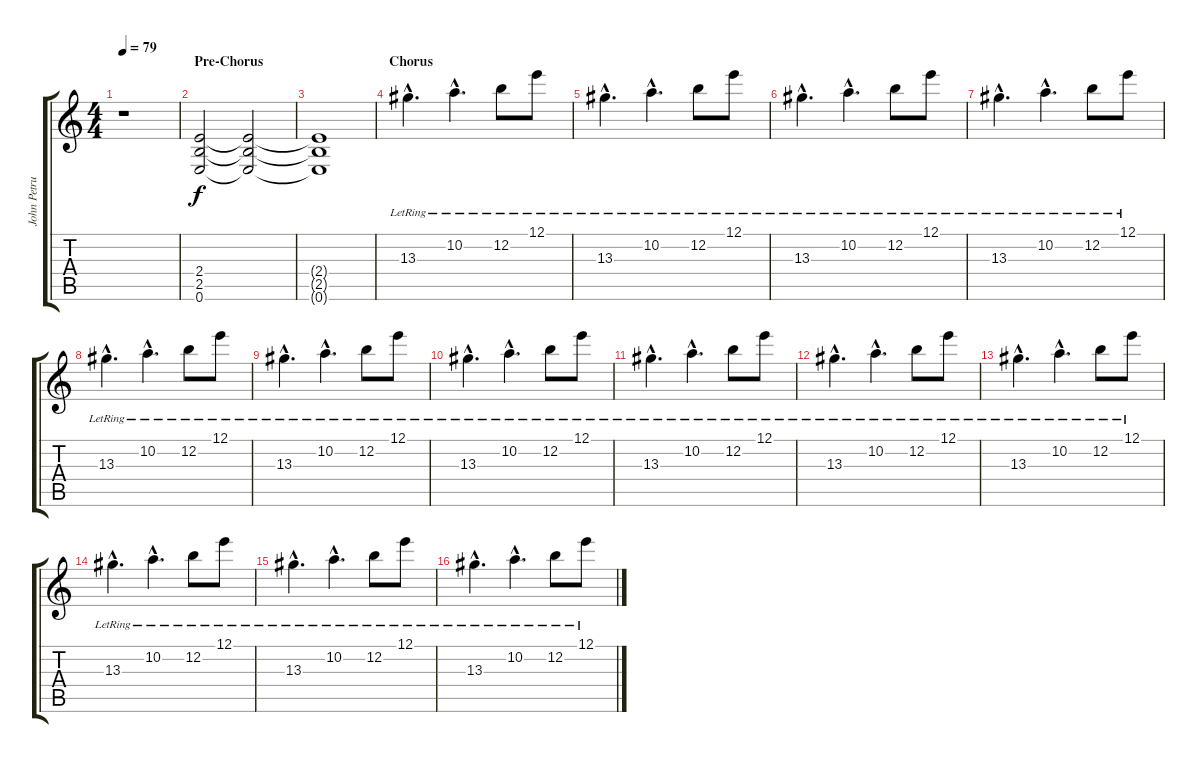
\track ("John Petrucci" "John Petru") {instrument distortionguitar}
\staff {score tabs}
\tuning (E4 B3 G3 D3 A2 E2) {hide}
\ts (4 4)
\tempo 79
\clef g2
\ks c
r.1{dy f} |
\section ("" "Pre-Chorus")
(2.4 2.5 0.6).2 (2.4{t} 2.5{t} 0.6{t}).2{volume 0} |
(2.4{t} 2.5{t} 0.6{t}).1 |
\section ("" "Chorus")
13.3{hac lr}.4{d volume 10 balance 14} 10.2{hac lr}.4{d} 12.2{lr}.8 12.1{lr}.8 |
13.3{hac lr}.4{d} 10.2{hac lr}.4{d} 12.2{lr}.8 12.1{lr}.8 |
13.3{hac lr}.4{d} 10.2{hac lr}.4{d} 12.2{lr}.8 12.1{lr}.8 |
13.3{hac lr}.4{d} 10.2{hac lr}.4{d} 12.2{lr}.8 12.1{lr}.8 |
13.3{hac lr}.4{d} 10.2{hac lr}.4{d} 12.2{lr}.8 12.1{lr}.8 |
13.3{hac lr}.4{d} 10.2{hac lr}.4{d} 12.2{lr}.8 12.1{lr}.8 |
13.3{hac lr}.4{d} 10.2{hac lr}.4{d} 12.2{lr}.8 12.1{lr}.8 |
13.3{hac lr}.4{d} 10.2{hac lr}.4{d} 12.2{lr}.8 12.1{lr}.8 |
13.3{hac lr}.4{d} 10.2{hac lr}.4{d} 12.2{lr}.8 12.1{lr}.8 |
13.3{hac lr}.4{d} 10.2{hac lr}.4{d} 12.2{lr}.8 12.1{lr}.8 |
13.3{hac lr}.4{d} 10.2{hac lr}.4{d} 12.2{lr}.8 12.1{lr}.8 |
13.3{hac lr}.4{d} 10.2{hac lr}.4{d} 12.2{lr}.8 12.1{lr}.8 |
13.3{hac lr}.4{d} 10.2{hac lr}.4{d} 12.2{lr}.8 12.1{lr}.8
